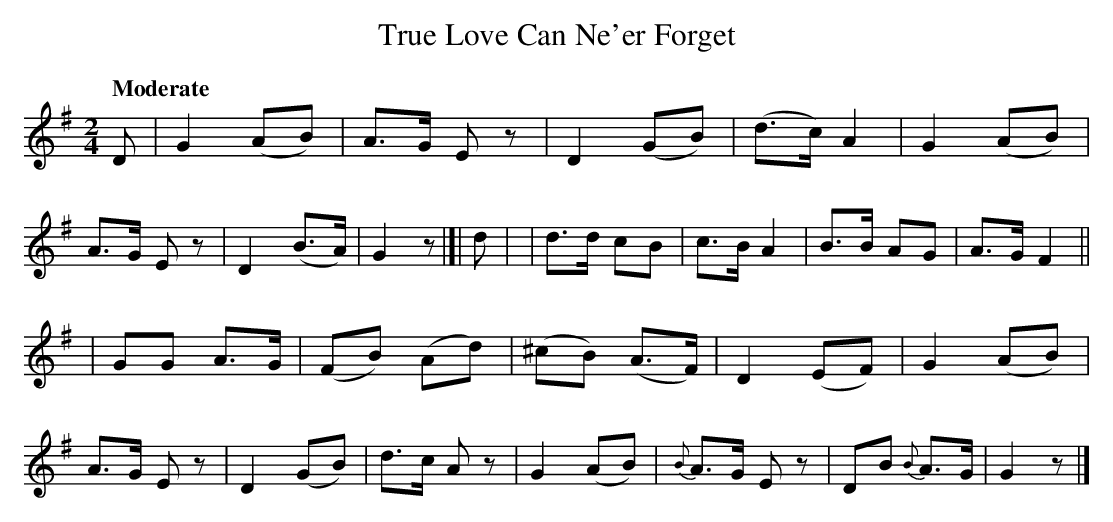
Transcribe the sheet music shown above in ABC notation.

X:1
T: True Love Can Ne'er Forget
Q: "Moderate"
M: 2/4
L: 1/8
K: G
D |\
G2 (AB) | A>G Ez | D2 (GB) | (d>c) A2 \
| G2 (AB) | A>G Ez | D2 (B>A) | G2z |[| d |\
| d>d cB | c>B A2 | B>B AG | A>G F2 ||
| GG A>G | (FB) (Ad) | (^cB) (A>F) | D2 (EF) \
| G2 (AB) | A>G Ez | D2 (GB) | d>c Az \
| G2 (AB) | {B}A>G Ez | DB {B}A>G | G2z |]
